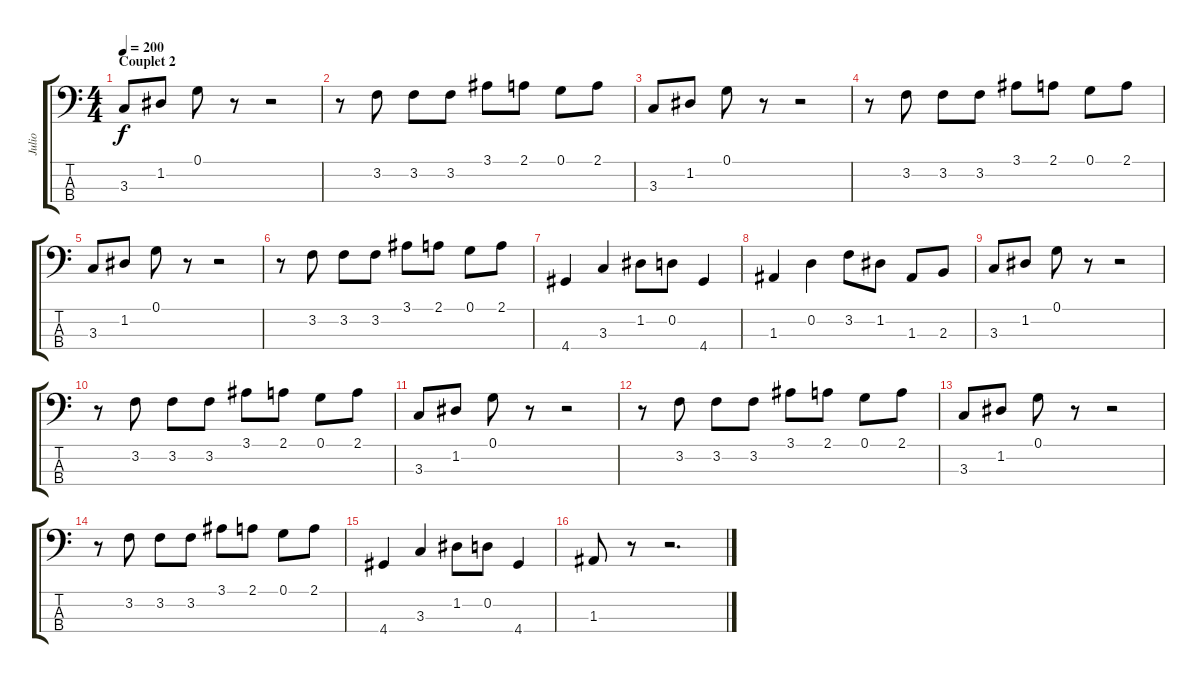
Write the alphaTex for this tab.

\track ("Julio" "Julio") {instrument electricbassfinger}
\staff {score tabs}
\tuning (G2 D2 A1 E1) {hide}
\ts (4 4)
\section ("" "Couplet 2")
\tempo 200
\clef f4
\ks c
3.3.8{dy f} 1.2.8 0.1.8 r.8 r.2 |
r.8 3.2.8 3.2.8 3.2.8 3.1.8 2.1.8 0.1.8 2.1.8 |
3.3.8 1.2.8 0.1.8 r.8 r.2 |
r.8 3.2.8 3.2.8 3.2.8 3.1.8 2.1.8 0.1.8 2.1.8 |
3.3.8 1.2.8 0.1.8 r.8 r.2 |
r.8 3.2.8 3.2.8 3.2.8 3.1.8 2.1.8 0.1.8 2.1.8 |
4.4.4 3.3.4 1.2.8 0.2.8 4.4.4 |
1.3.4 0.2.4 3.2.8 1.2.8 1.3.8 2.3.8 |
3.3.8 1.2.8 0.1.8 r.8 r.2 |
r.8 3.2.8 3.2.8 3.2.8 3.1.8 2.1.8 0.1.8 2.1.8 |
3.3.8 1.2.8 0.1.8 r.8 r.2 |
r.8 3.2.8 3.2.8 3.2.8 3.1.8 2.1.8 0.1.8 2.1.8 |
3.3.8 1.2.8 0.1.8 r.8 r.2 |
r.8 3.2.8 3.2.8 3.2.8 3.1.8 2.1.8 0.1.8 2.1.8 |
4.4.4 3.3.4 1.2.8 0.2.8 4.4.4 |
1.3.8 r.8 r.2{d}
